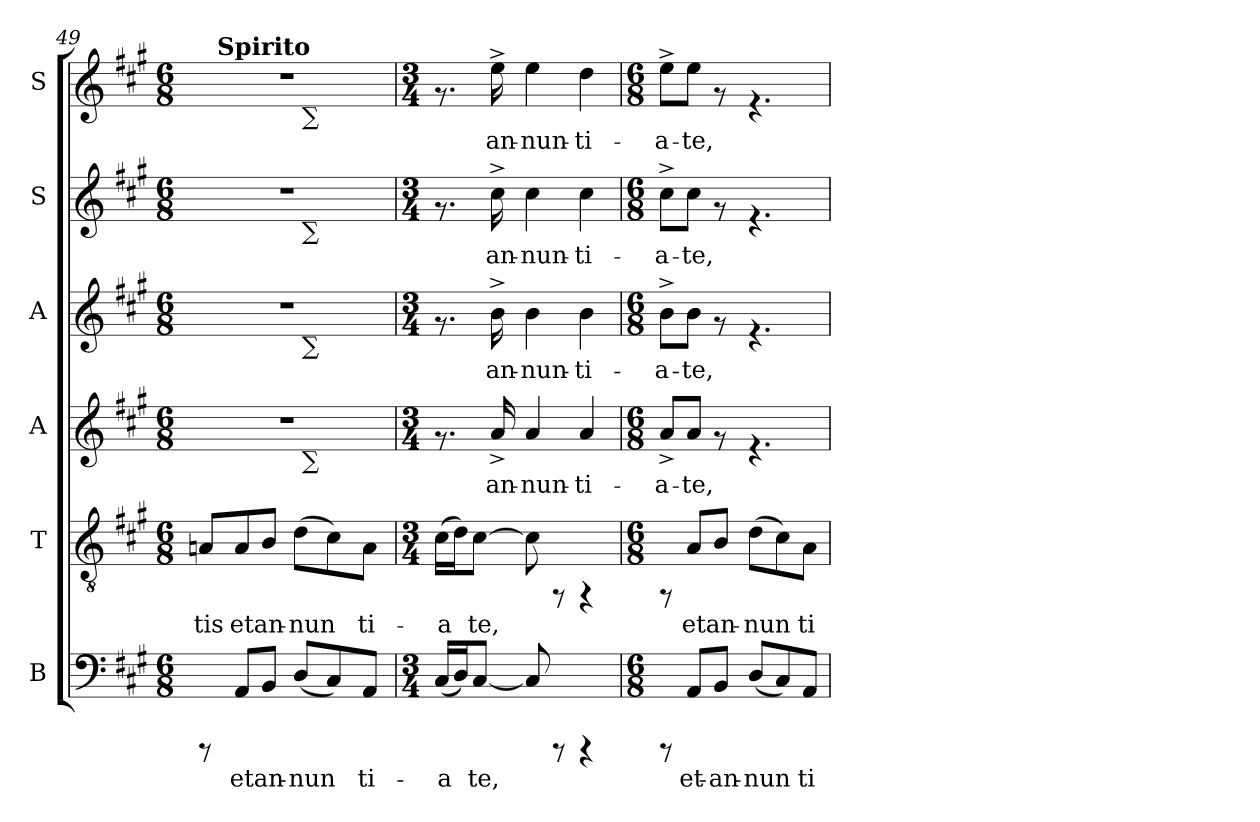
**kern	**text	**kern	**text	**kern	**text	**kern	**text	**kern	**text	**kern	**text
*part6	*part6	*part5	*part5	*part4	*part4	*part3	*part3	*part2	*part2	*part1	*part1
*staff6	*staff6	*staff5	*staff5	*staff4	*staff4	*staff3	*staff3	*staff2	*staff2	*staff1	*staff1
*I"B	*	*I"T	*	*I"A	*	*I"A	*	*I"S	*	*I"S	*
*I'B	*	*I'T	*	*I'A	*	*I'A	*	*I'S	*	*I'S	*
!!LO:LB:g=z
*clefF4	*	*clefGv2	*	*clefG2	*	*clefG2	*	*clefG2	*	*clefG2	*
*k[f#c#g#]	*	*k[f#c#g#]	*	*k[f#c#g#]	*	*k[f#c#g#]	*	*k[f#c#g#]	*	*k[f#c#g#]	*
*A:	*	*A:	*	*A:	*	*A:	*	*A:	*	*A:	*
*M6/8	*	*M6/8	*	*M6/8	*	*M6/8	*	*M6/8	*	*M6/8	*
=49	=49	=49	=49	=49	=49	=49	=49	=49	=49	=49	=49
!	!	!	!LO:LY:b:cj	!	!	!	!	!	!	!	!
*	*	*	*	*^	*	*^	*	*^	*	*^	*
*	*	*	*	*	*	*	*	*	*	*	*	*	*	*^	*
8rCCC	.	8An/L	-tis	2.r	4ryy	.	2.r	4ryy	.	2.r	4ryy	.	2.r	16ryy	4ryy	.
!	!	!	!	!	!	!	!	!	!	!	!	!	!	!LO:TX:a:B:t=Spirito	!	!
.	.	.	.	.	.	.	.	.	.	.	.	.	.	2ryy	.	.
!	!LO:LY:b:cj	!	!LO:LY:b:cj	!	!	!	!	!	!	!	!	!	!	!	!	!
8AA/L	et	8A/	et	.	.	.	.	.	.	.	.	.	.	.	.	.
!	!LO:LY:b:cj	!	!LO:LY:b:cj	!	!	!	!	!	!	!	!	!	!	!	!	!
8BB/J	an-	8B/J	an-	.	8ryy	.	.	8ryy	.	.	8ryy	.	.	.	8ryy	.
!	!LO:LY:b:cj	!	!LO:LY:b:cj	!	!	!	!	!	!	!	!	!	!	!	!	!
(<8D/L	-nun-	(>8d\L	-nun-	.	64ryy	.	.	64ryy	.	.	64ryy	.	.	.	64ryy	.
!	!	!	!	!	!	!	!	!	!	!	!	!	!	!	!LO:TX:b:t=∑	!
!	!	!	!	!	!	!	!	!	!	!	!LO:TX:b:t=∑	!	!	!	!	!
!	!	!	!	!	!	!	!	!LO:TX:b:t=∑	!	!	!	!	!	!	!	!
!	!	!	!	!	!LO:TX:b:t=∑	!	!	!	!	!	!	!	!	!	!	!
.	.	.	.	.	4ryy	.	.	4ryy	.	.	4ryy	.	.	.	4ryy	.
!	!LO:LY:b:cj	!	!LO:LY:b:cj	!	!	!	!	!	!	!	!	!	!	!	!	!
8C#/)	--	8c#\)	--	.	.	.	.	.	.	.	.	.	.	.	.	.
.	.	.	.	.	.	.	.	.	.	.	.	.	.	8.ryy	.	.
!	!LO:LY:b:cj	!	!LO:LY:b:cj	!	!	!	!	!	!	!	!	!	!	!	!	!
8AA/J	-ti-	8A\J	-ti-	.	.	.	.	.	.	.	.	.	.	.	.	.
.	.	.	.	.	16..ryy	.	.	16..ryy	.	.	16..ryy	.	.	.	16..ryy	.
*	*	*	*	*v	*v	*	*	*	*	*v	*v	*	*v	*v	*v	*
*	*	*	*	*	*	*v	*v	*	*	*	*	*
=50	=50	=50	=50	=50	=50	=50	=50	=50	=50	=50	=50
*M3/4	*	*M3/4	*	*M3/4	*	*M3/4	*	*M3/4	*	*M3/4	*
*	*	*	*	*^	*	*^	*	*^	*	*^	*
*	*	*	*	*	*	*	*	*	*	*	*	*	*	*^	*
!	!LO:LY:b:cj	!	!LO:LY:b:cj	!	!	!	!	!	!	!	!	!	!	!	!	!
*	*	*	*	*v	*v	*	*	*	*	*v	*v	*	*v	*v	*v	*
*	*	*	*	*	*	*v	*v	*	*	*	*	*
(<16C#/L	-a-	(>16c#\L	-a-	8.rf	.	8.rf	.	8.rf	.	8.rf	.
!	!LO:LY:b:cj	!	!LO:LY:b:cj	!	!	!	!	!	!	!	!
16D/)	--	16d\)	--	.	.	.	.	.	.	.	.
!	!LO:LY:b:cj	!	!LO:LY:b:cj	!	!	!	!	!	!	!	!
[<8C#/J	-te,	[>8c#\J	-te,	.	.	.	.	.	.	.	.
!	!	!	!	!	!LO:LY:b:cj	!	!LO:LY:b:cj	!	!LO:LY:b:cj	!	!LO:LY:b:cj
.	.	.	.	16a^>/	an-	16b^>\	an-	16cc#^>\	an-	16ee^>\	an-
!	!LO:LY:b:cj	!	!LO:LY:b:cj	!	!LO:LY:b:cj	!	!LO:LY:b:cj	!	!LO:LY:b:cj	!	!LO:LY:b:cj
8C#/]	.	8c#\]	.	4a/	-nun-	4b\	-nun-	4cc#\	-nun-	4ee\	-nun-
8rCCC	.	8rFF	.	.	.	.	.	.	.	.	.
!	!	!	!	!	!LO:LY:b:cj	!	!LO:LY:b:cj	!	!LO:LY:b:cj	!	!LO:LY:b:cj
4rCCC	.	4rFF	.	4a/	-ti-	4b\	-ti-	4cc#\	-ti-	4dd\	-ti-
=51	=51	=51	=51	=51	=51	=51	=51	=51	=51	=51	=51
*M6/8	*	*M6/8	*	*M6/8	*	*M6/8	*	*M6/8	*	*M6/8	*
!	!	!	!	!	!LO:LY:b:cj	!	!LO:LY:b:cj	!	!LO:LY:b:cj	!	!LO:LY:b:cj
8rCCC	.	8rFF	.	8a^>/L	-a-	8b^>\L	-a-	8cc#^>\L	-a-	8ee^>\L	-a-
!	!LO:LY:b:cj	!	!LO:LY:b:cj	!	!LO:LY:b:cj	!	!LO:LY:b:cj	!	!LO:LY:b:cj	!	!LO:LY:b:cj
8AA/L	et-	8A/L	et	8a/J	-te,	8b\J	-te,	8cc#\J	-te,	8ee\J	-te,
!	!LO:LY:b:cj	!	!LO:LY:b:cj	!	!	!	!	!	!	!	!
8BB/J	-an-	8B/J	an-	8rf	.	8rf	.	8rf	.	8rf	.
!	!LO:LY:b:cj	!	!LO:LY:b:cj	!	!	!	!	!	!	!	!
(<8D/L	-nun-	(>8d\L	-nun-	4.rf	.	4.rf	.	4.rf	.	4.rf	.
!	!LO:LY:b:cj	!	!LO:LY:b:cj	!	!	!	!	!	!	!	!
8C#/)	--	8c#\)	--	.	.	.	.	.	.	.	.
!	!LO:LY:b:cj	!	!LO:LY:b:cj	!	!	!	!	!	!	!	!
8AA/J	-ti-	8A\J	-ti-	.	.	.	.	.	.	.	.
=	=	=	=	=	=	=	=	=	=	=	=
*-	*-	*-	*-	*-	*-	*-	*-	*-	*-	*-	*-
